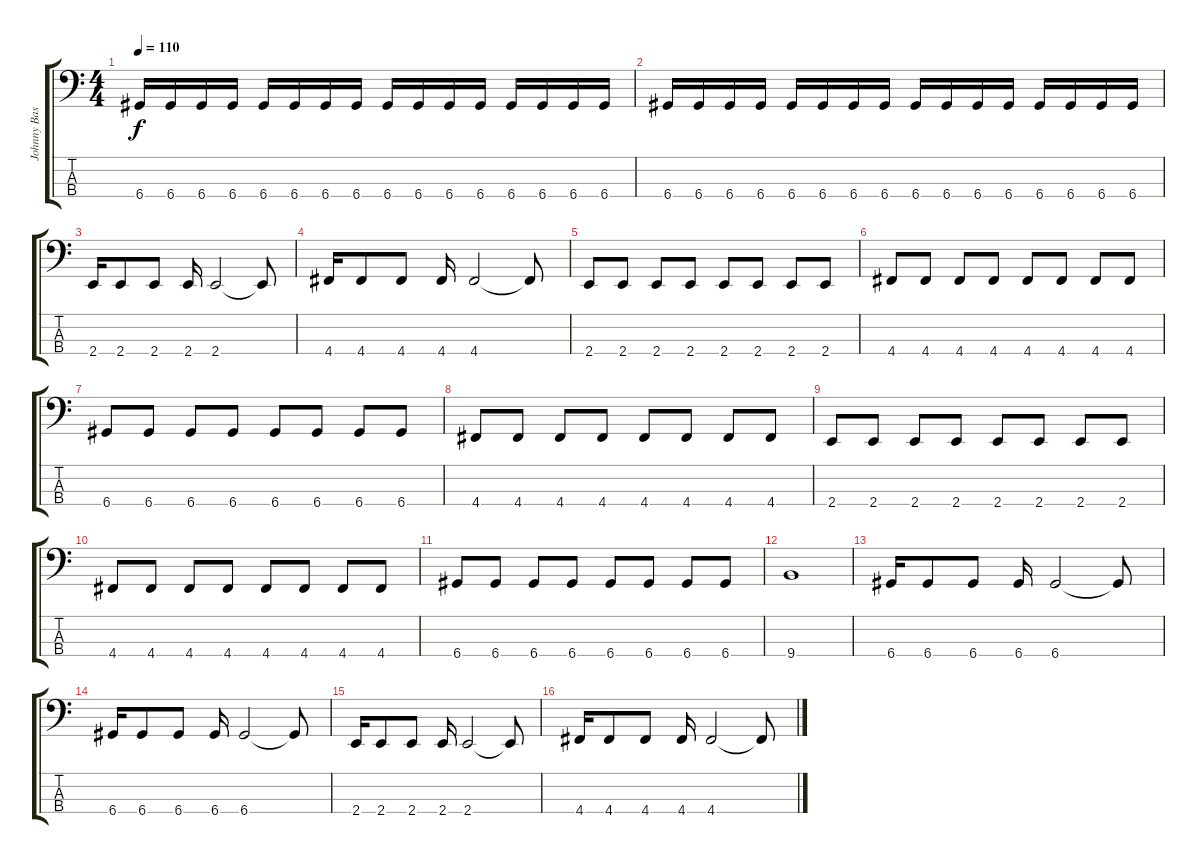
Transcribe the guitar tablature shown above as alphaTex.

\track ("Johnny Bass" "Johnny Bas") {instrument electricbassfinger}
\staff {score tabs}
\tuning (G2 D2 A1 D1) {hide}
\ts (4 4)
\tempo 110
\clef f4
\ks c
6.4.16{dy f} 6.4.16 6.4.16 6.4.16 6.4.16 6.4.16 6.4.16 6.4.16 6.4.16 6.4.16 6.4.16 6.4.16 6.4.16 6.4.16 6.4.16 6.4.16 |
6.4.16 6.4.16 6.4.16 6.4.16 6.4.16 6.4.16 6.4.16 6.4.16 6.4.16 6.4.16 6.4.16 6.4.16 6.4.16 6.4.16 6.4.16 6.4.16 |
2.4.16 2.4.8 2.4.8 2.4.16 2.4.2 2.4{t}.8 |
4.4.16 4.4.8 4.4.8 4.4.16 4.4.2 4.4{t}.8 |
2.4.8 2.4.8 2.4.8 2.4.8 2.4.8 2.4.8 2.4.8 2.4.8 |
4.4.8 4.4.8 4.4.8 4.4.8 4.4.8 4.4.8 4.4.8 4.4.8 |
6.4.8 6.4.8 6.4.8 6.4.8 6.4.8 6.4.8 6.4.8 6.4.8 |
4.4.8 4.4.8 4.4.8 4.4.8 4.4.8 4.4.8 4.4.8 4.4.8 |
2.4.8 2.4.8 2.4.8 2.4.8 2.4.8 2.4.8 2.4.8 2.4.8 |
4.4.8 4.4.8 4.4.8 4.4.8 4.4.8 4.4.8 4.4.8 4.4.8 |
6.4.8 6.4.8 6.4.8 6.4.8 6.4.8 6.4.8 6.4.8 6.4.8 |
9.4.1 |
6.4.16 6.4.8 6.4.8 6.4.16 6.4.2 6.4{t}.8 |
6.4.16 6.4.8 6.4.8 6.4.16 6.4.2 6.4{t}.8 |
2.4.16 2.4.8 2.4.8 2.4.16 2.4.2 2.4{t}.8 |
4.4.16 4.4.8 4.4.8 4.4.16 4.4.2 4.4{t}.8
